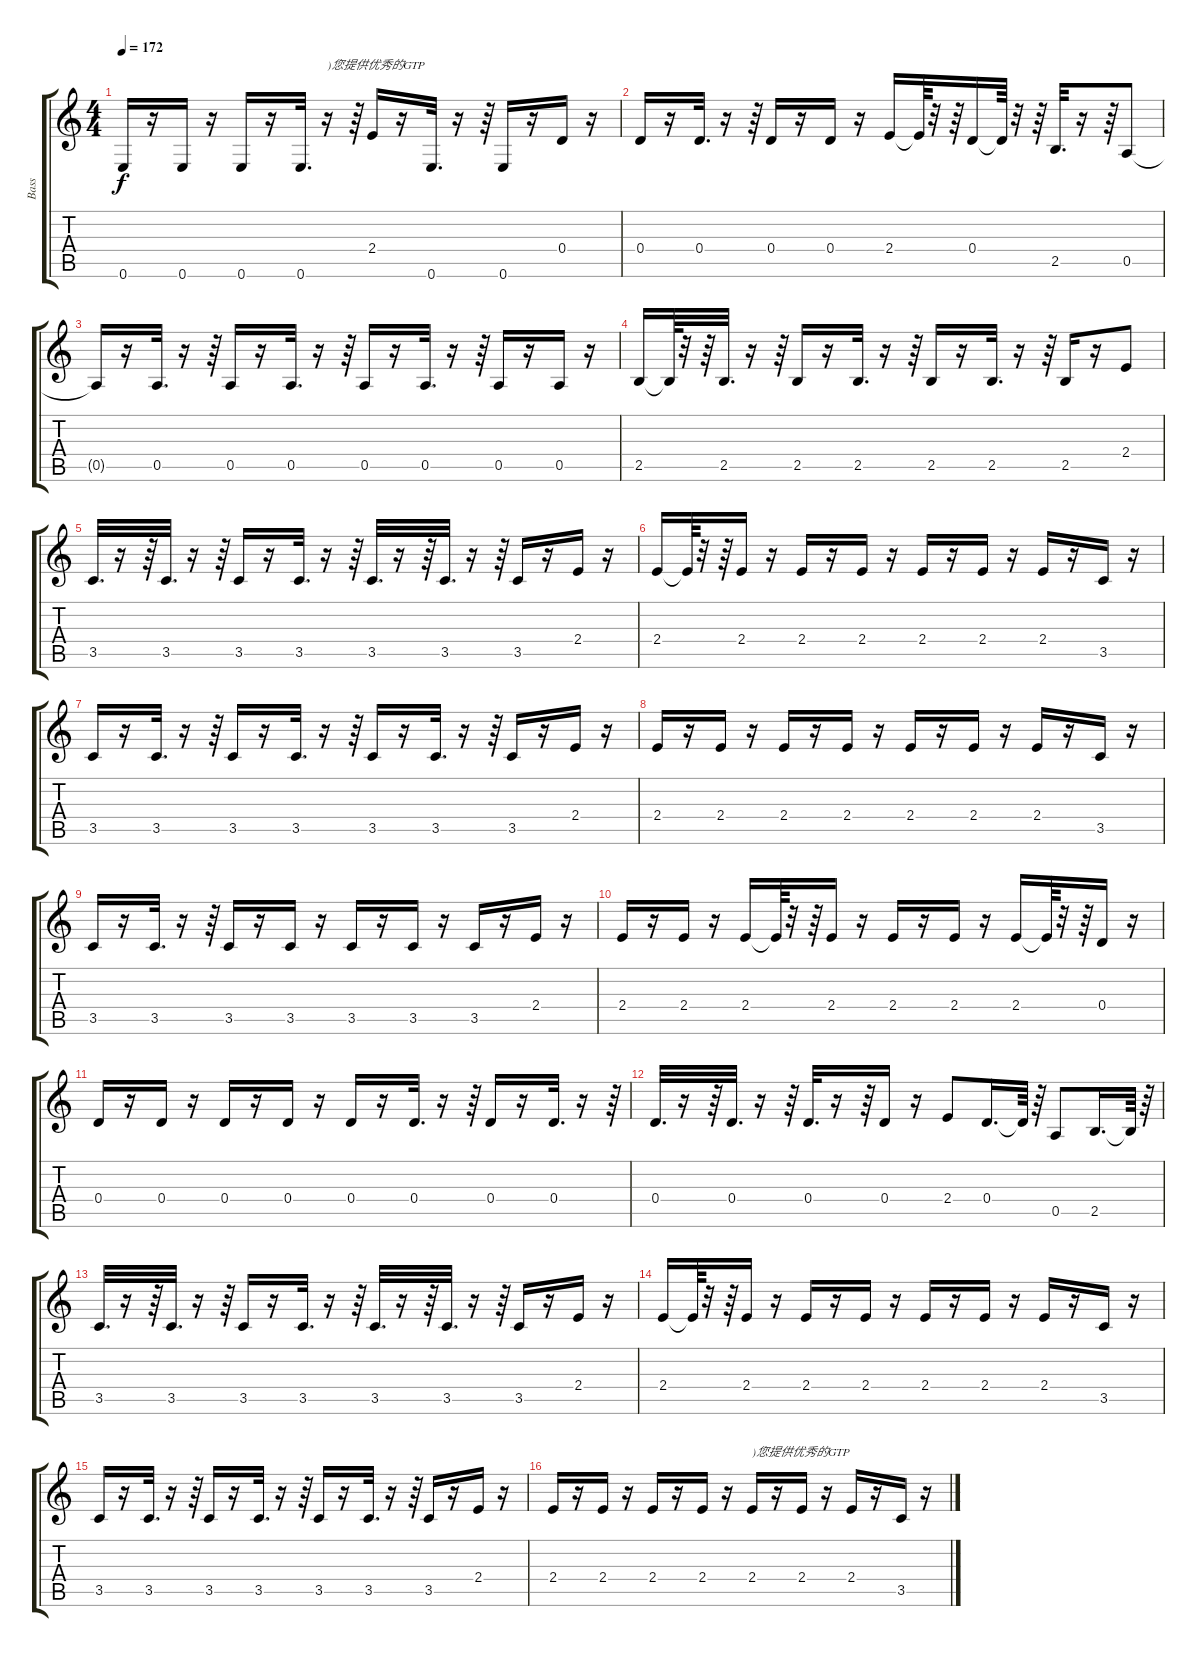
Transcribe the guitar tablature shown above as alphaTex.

\track ("Bass" "Bass") {instrument electricbasspick}
\staff {score tabs}
\tuning (E4 B3 G3 D3 A2 E2) {hide}
\ts (4 4)
\tempo 172
\clef g2
\ks c
0.6.16{dy f} r.16 0.6.16 r.16 0.6.16 r.16 0.6.32{d} r.16{txt ")您提供优秀的GTP"} r.64 2.4.16 r.16 0.6.32{d} r.16 r.64 0.6.16 r.16 0.4.16 r.16 |
0.4.16 r.16 0.4.32{d} r.16 r.64 0.4.16 r.16 0.4.16 r.16 2.4.16 2.4{t}.64 r.32 r.64 0.4.16 0.4{t}.64 r.32 r.64 2.5.32{d} r.16 r.64 0.5.8 |
0.5{t}.16 r.16 0.5.32{d} r.16 r.64 0.5.16 r.16 0.5.32{d} r.16 r.64 0.5.16 r.16 0.5.32{d} r.16 r.64 0.5.16 r.16 0.5.16 r.16 |
2.5.16 2.5{t}.64 r.32 r.64 2.5.32{d} r.16 r.64 2.5.16 r.16 2.5.32{d} r.16 r.64 2.5.16 r.16 2.5.32{d} r.16 r.64 2.5.16 r.16 2.4.8 |
3.5.32{d} r.16 r.64 3.5.32{d} r.16 r.64 3.5.16 r.16 3.5.32{d} r.16 r.64 3.5.32{d} r.16 r.64 3.5.32{d} r.16 r.64 3.5.16 r.16 2.4.16 r.16 |
2.4.16 2.4{t}.64 r.32 r.64 2.4.16 r.16 2.4.16 r.16 2.4.16 r.16 2.4.16 r.16 2.4.16 r.16 2.4.16 r.16 3.5.16 r.16 |
3.5.16 r.16 3.5.32{d} r.16 r.64 3.5.16 r.16 3.5.32{d} r.16 r.64 3.5.16 r.16 3.5.32{d} r.16 r.64 3.5.16 r.16 2.4.16 r.16 |
2.4.16 r.16 2.4.16 r.16 2.4.16 r.16 2.4.16 r.16 2.4.16 r.16 2.4.16 r.16 2.4.16 r.16 3.5.16 r.16 |
3.5.16 r.16 3.5.32{d} r.16 r.64 3.5.16 r.16 3.5.16 r.16 3.5.16 r.16 3.5.16 r.16 3.5.16 r.16 2.4.16 r.16 |
2.4.16 r.16 2.4.16 r.16 2.4.16 2.4{t}.64 r.32 r.64 2.4.16 r.16 2.4.16 r.16 2.4.16 r.16 2.4.16 2.4{t}.64 r.32 r.64 0.4.16 r.16 |
0.4.16 r.16 0.4.16 r.16 0.4.16 r.16 0.4.16 r.16 0.4.16 r.16 0.4.32{d} r.16 r.64 0.4.16 r.16 0.4.32{d} r.16 r.64 |
0.4.32{d} r.16 r.64 0.4.32{d} r.16 r.64 0.4.32{d} r.16 r.64 0.4.16 r.16 2.4.8 0.4.16{d} 0.4{t}.64 r.64 0.5.8 2.5.16{d} 2.5{t}.64 r.64 |
3.5.32{d} r.16 r.64 3.5.32{d} r.16 r.64 3.5.16 r.16 3.5.32{d} r.16 r.64 3.5.32{d} r.16 r.64 3.5.32{d} r.16 r.64 3.5.16 r.16 2.4.16 r.16 |
2.4.16 2.4{t}.64 r.32 r.64 2.4.16 r.16 2.4.16 r.16 2.4.16 r.16 2.4.16 r.16 2.4.16 r.16 2.4.16 r.16 3.5.16 r.16 |
3.5.16 r.16 3.5.32{d} r.16 r.64 3.5.16 r.16 3.5.32{d} r.16 r.64 3.5.16 r.16 3.5.32{d} r.16 r.64 3.5.16 r.16 2.4.16 r.16 |
2.4.16 r.16 2.4.16 r.16 2.4.16 r.16 2.4.16 r.16 2.4.16{txt ")您提供优秀的GTP"} r.16 2.4.16 r.16 2.4.16 r.16 3.5.16 r.16
